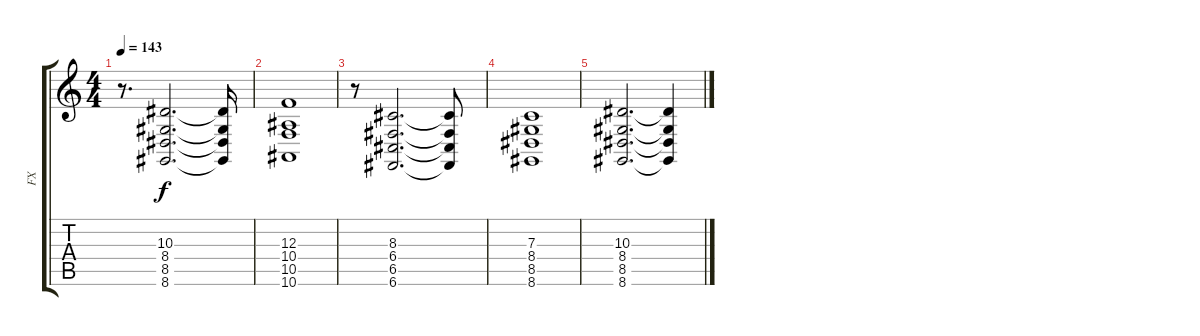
\track ("FX" "FX") {instrument drawbarorgan}
\staff {score tabs}
\tuning (D4 A3 F3 C3 G2 C2) {hide}
\ts (4 4)
\tempo 143
\clef g2
\ks c
r.8{d dy f} (10.3 8.4 8.5 8.6).2{d} (10.3{t} 8.4{t} 8.5{t} 8.6{t}).16 |
(12.3 10.4 10.5 10.6).1{volume 0} |
r.8 (8.3 6.4 6.5 6.6).2{d} (8.3{t} 6.4{t} 6.5{t} 6.6{t}).8 |
(7.3 8.4 8.5 8.6).1 |
(10.3 8.4 8.5 8.6).2{d} (10.3{t} 8.4{t} 8.5{t} 8.6{t}).4
